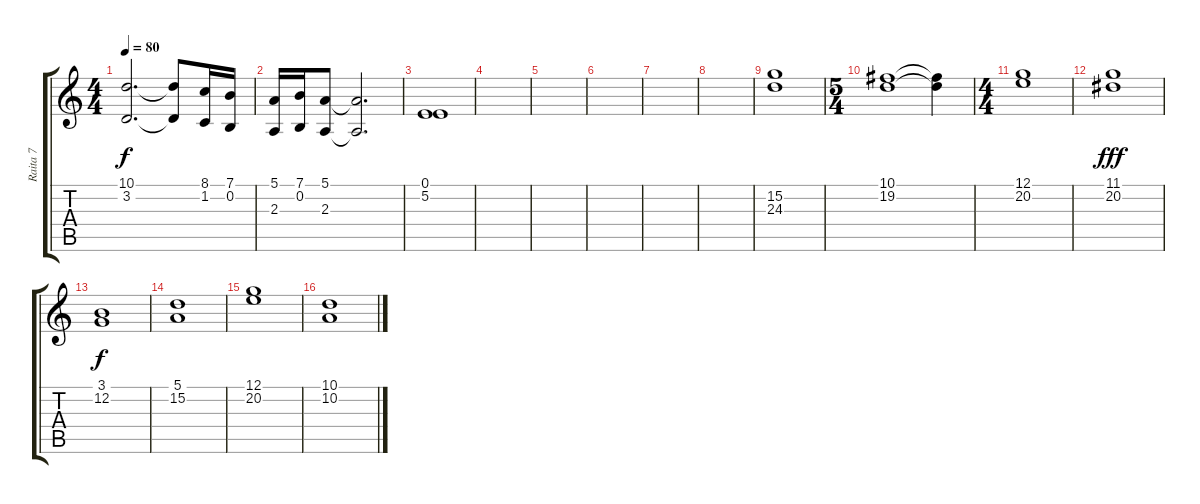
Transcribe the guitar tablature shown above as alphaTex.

\track ("Raita 7" "Raita 7") {instrument stringensemble1}
\staff {score tabs}
\tuning (E4 B3 G3 D3 A2 E2) {hide}
\ts (4 4)
\tempo 80
\clef g2
\ks c
(10.1 3.2).2{d dy f volume 10} (10.1{t} 3.2{t}).8 (8.1 1.2).16 (7.1 0.2).16 |
(5.1 2.3).16 (7.1 0.2).16 (5.1 2.3).8 (5.1{t} 2.3{t}).2{d} |
(0.1 5.2).1 |
|
|
|
|
|
(15.2 24.3).1{volume 7} |
\ts (5 4)
(10.1 19.2).1 (10.1{t} 19.2{t}).4 |
\ts (4 4)
(12.1 20.2).1 |
(11.1 20.2).1{dy fff volume 2} |
(3.1 12.2).1{dy f volume 6} |
(5.1 15.2).1 |
(12.1 20.2).1 |
(10.1 10.2).1
